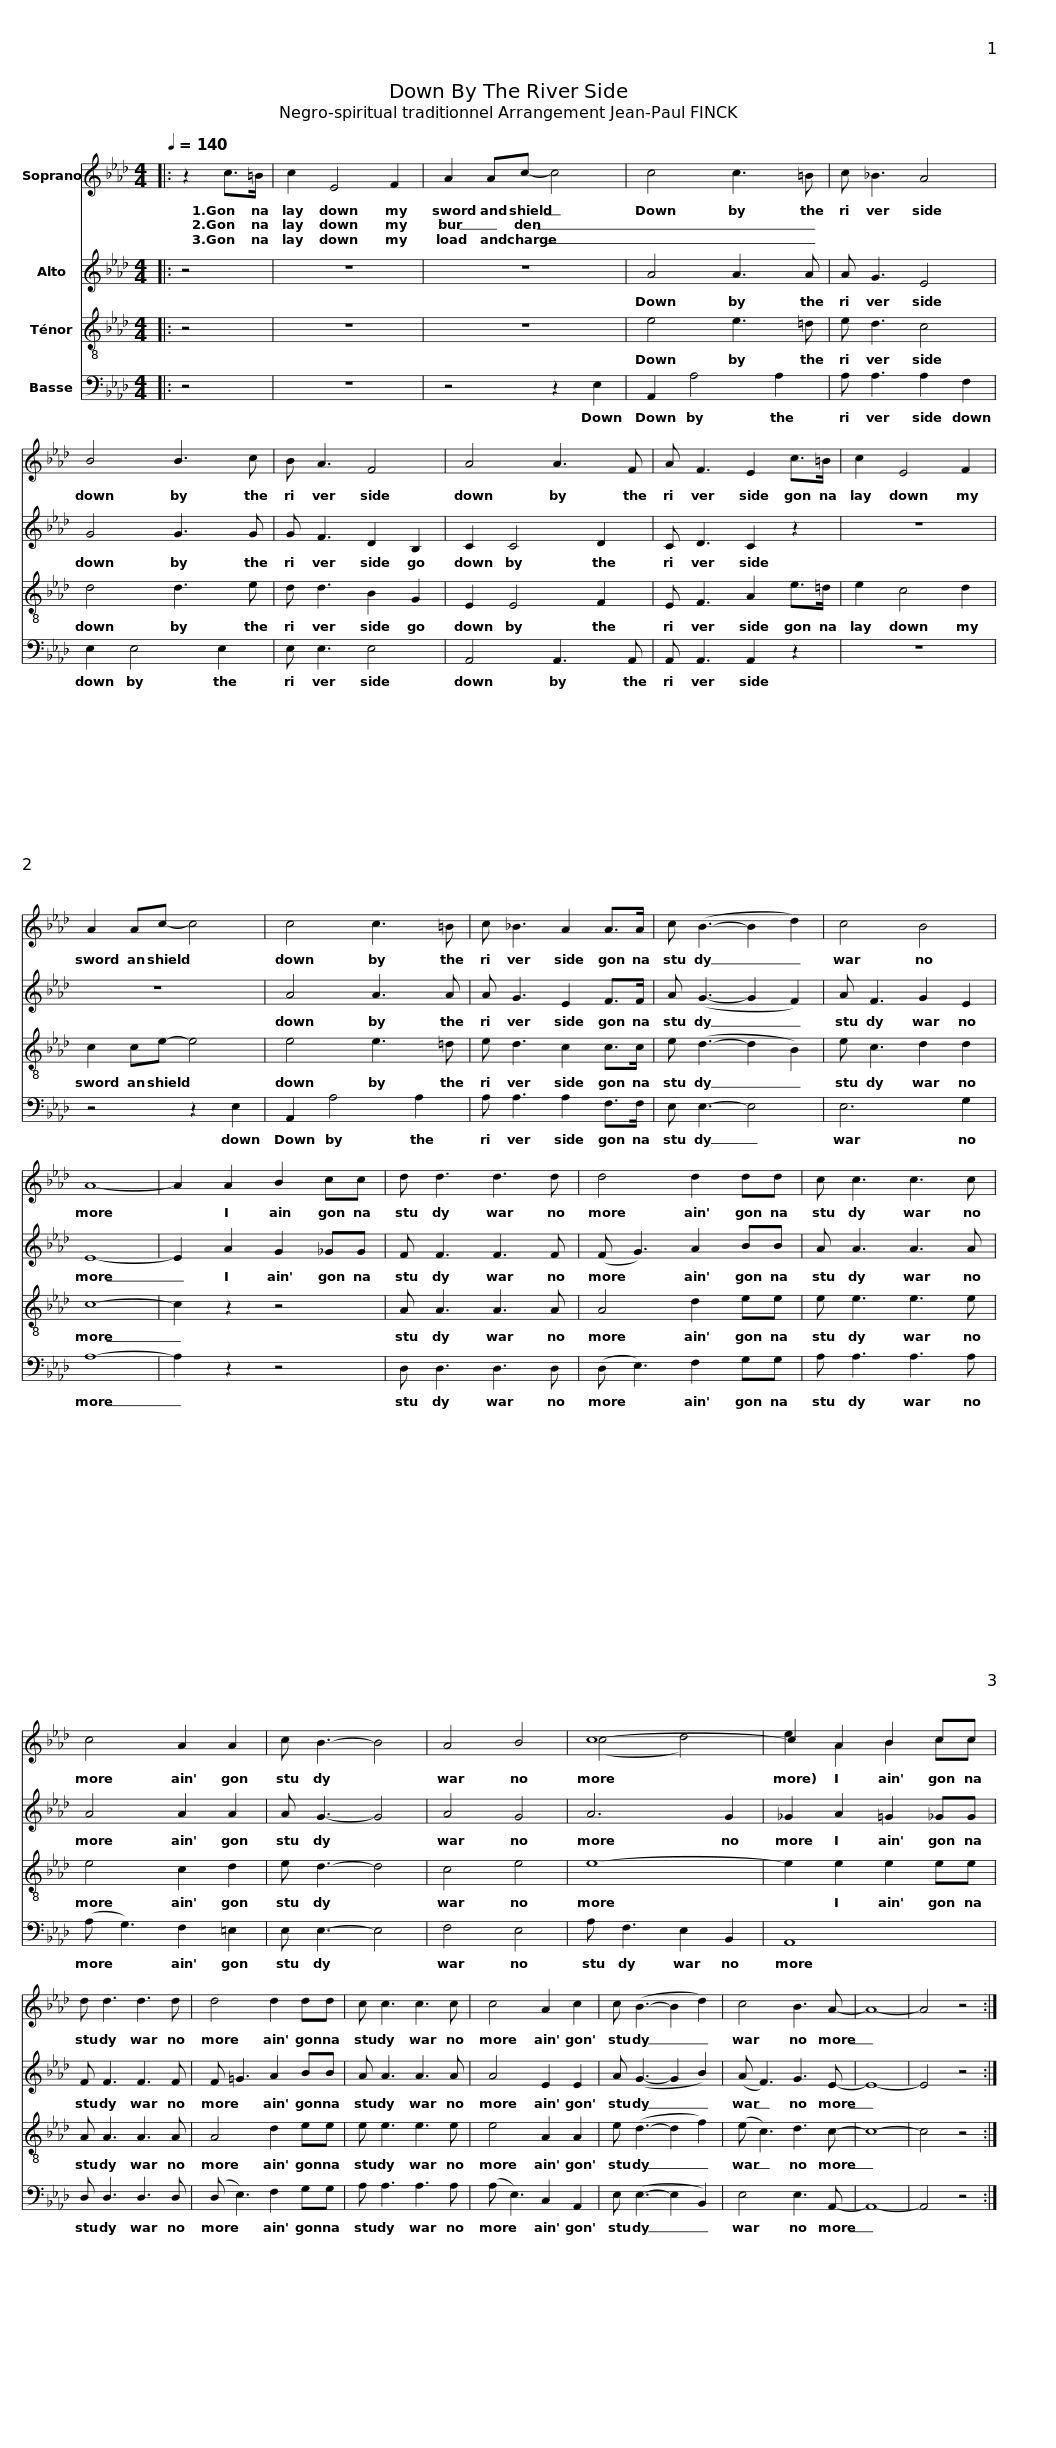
X:1
%%score ( 1 2 ) 3 4 5
L:1/8
Q:1/4=140
M:4/4
I:linebreak $
K:Ab
V:1 treble
V:2 treble
V:3 treble
V:4 treble-8
V:5 bass
V:1
|: z2 c>=B | c2 E4 F2 | A2 Ac- c4 | c4 c3 =B | c _B3 A4 | %5
 B4 B3 c | B A3 F4 |$ A4 A3 F | A F3 E2 c>=B | c2 E4 F2 | %10
 A2 Ac- c4 | c4 c3 =B | c _B3 A2 A>A | c (B3- B2 d2) |$ c4 B4 | %15
 A8- | A2 A2 B2 cc | d d3 d3 d | d4 d2 dd | c c3 c3 c | %20
 c4 A2 A2 | c B3- B4 | A4 B4 |$ c8- | c2 A2 B2 cc | %25
 d d3 d3 d | d4 d2 dd | c c3 c3 c | c4 A2 c2 | c (B3- B2 d2) |$ %30
 c4 B3 A- | A8- | A4 z4 :| %33
V:2
|: x4 | x8 | x8 | x8 | x8 | %5
 x8 | x8 |$ x8 | x8 | x8 | %10
 x8 | x8 | x8 | x8 |$ x8 | %15
 x8 | x8 | x8 | x8 | x8 | %20
 x8 | x8 | x8 |$ (c4 d4) | e2 A2 B2 cc | %25
 x8 | x8 | x8 | x8 | x8 |$ %30
 x8 | x8 | x8 :| %33
V:3
|: z4 | z8 | z8 | A4 A3 A | A G3 E4 | %5
 G4 G3 G | G F3 D2 B,2 |$ C2 C4 D2 | C D3 C2 z2 | z8 | %10
 z8 | A4 A3 A | A G3 E2 F>F | A (G3- G2 F2) |$ A F3 G2 E2 | %15
 E8- | E2 A2 G2 _GG | F F3 F3 F | (F G3) A2 BB | A A3 A3 A | %20
 A4 A2 A2 | A G3- G4 | A4 G4 |$ A6 G2 | _G2 A2 =G2 _GG | %25
 F F3 F3 F | F =G3 A2 BB | A A3 A3 A | A4 E2 E2 | A (G3- G2 B2) |$ %30
 (A F3) G3 E- | E8- | E4 z4 :| %33
V:4
|: z4 | z8 | z8 | e4 e3 =d | e d3 c4 | %5
 d4 d3 e | d d3 B2 G2 |$ E2 E4 F2 | E F3 A2 e>=d | e2 c4 d2 | %10
 c2 ce- e4 | e4 e3 =d | e d3 c2 c>c | e (d3- d2 B2) |$ e c3 d2 d2 | %15
 c8- | c2 z2 z4 | A A3 A3 A | A4 d2 ee | e e3 e3 e | %20
 e4 c2 d2 | e d3- d4 | c4 e4 |$ e8- | e2 e2 e2 ee | %25
 A A3 A3 A | A4 d2 ee | e e3 e3 e | e4 A2 A2 | e (d3- d2 f2) |$ %30
 (e c3) d3 c- | c8- | c4 z4 :| %33
V:5
|: z4 | z8 | z4 z2 E,2 | A,,2 A,4 A,2 | A, A,3 A,2 F,2 | %5
 E,2 E,4 E,2 | E, E,3 E,4 |$ A,,4 A,,3 A,, | A,, A,,3 A,,2 z2 | z8 | %10
 z4 z2 E,2 | A,,2 A,4 A,2 | A, A,3 A,2 F,>F, | E, E,3- E,4 |$ E,6 G,2 | %15
 A,8- | A,2 z2 z4 | D, D,3 D,3 D, | (D, E,3) F,2 G,G, | A, A,3 A,3 A, | %20
 (A, G,3) F,2 =E,2 | E, E,3- E,4 | F,4 E,4 |$ A, F,3 E,2 B,,2 | A,,8 | %25
 D, D,3 D,3 D, | (D, E,3) F,2 G,G, | A, A,3 A,3 A, | (A, E,3) C,2 A,,2 | E, (E,3- E,2 B,,2) |$ %30
 E,4 E,3 A,,- | A,,8- | A,,4 z4 :| %33
